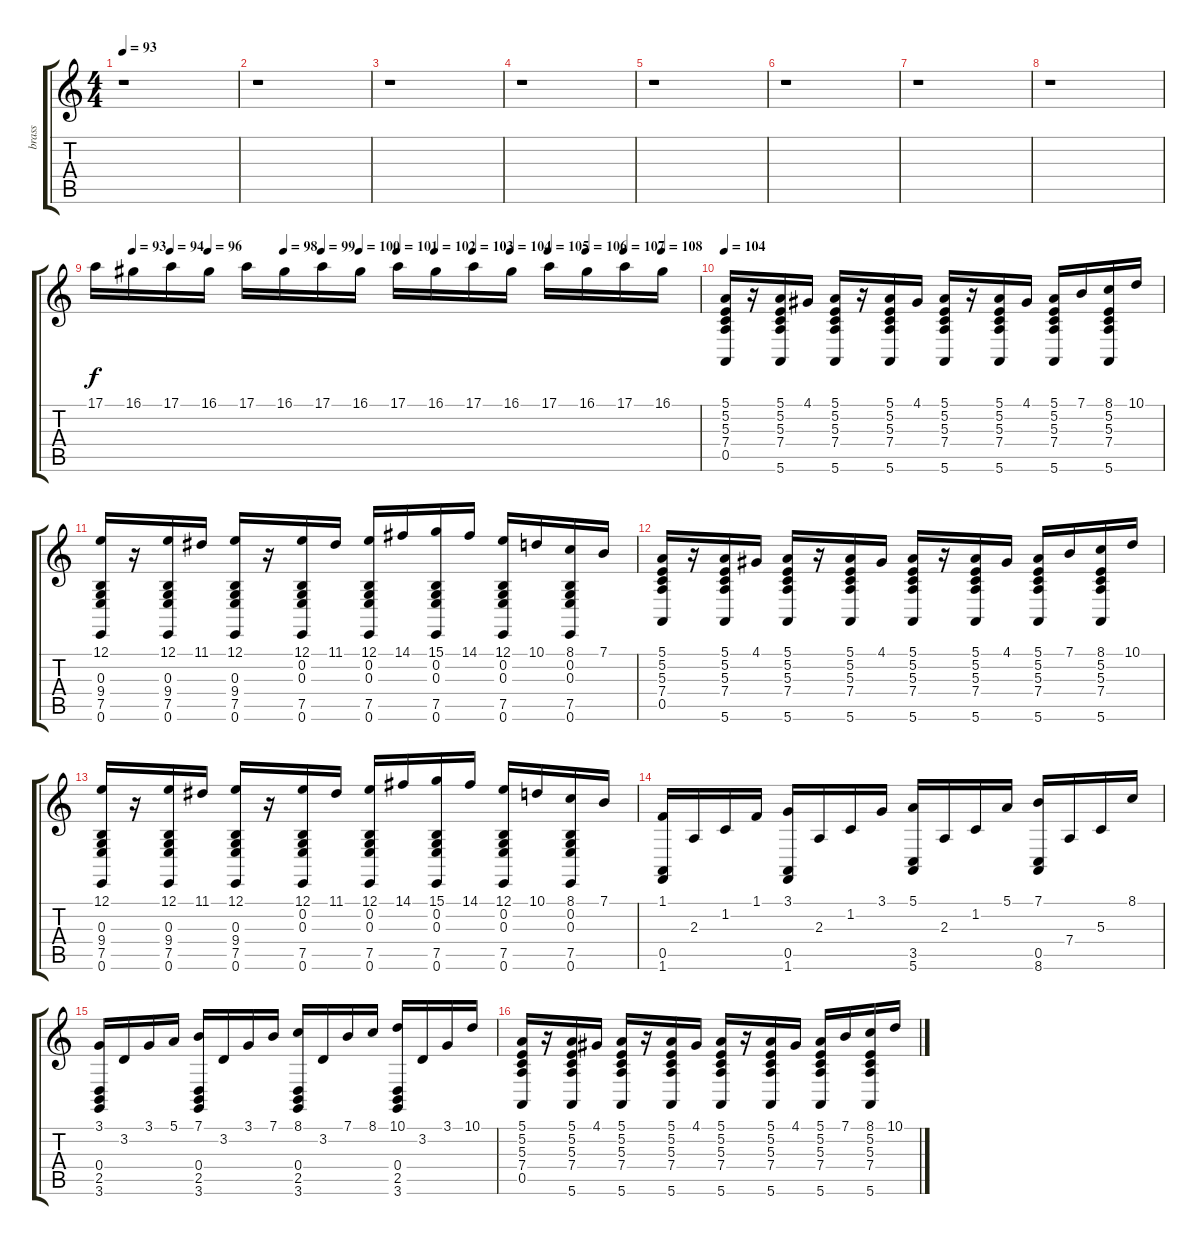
\track ("brass" "brass") {instrument stringensemble1}
\staff {score tabs}
\tuning (E4 B3 G3 D3 A2 E2) {hide}
\ts (4 4)
\tempo 93
\clef g2
\ks c
r.1{dy f} |
r.1 |
r.1 |
r.1 |
r.1 |
r.1 |
r.1 |
r.1 |
\tempo (93 0.0625)
\tempo (94 0.125)
\tempo (96 0.1875)
\tempo (98 0.3125)
\tempo (99 0.375)
\tempo (100 0.4375)
\tempo (101 0.5)
\tempo (102 0.5625)
\tempo (103 0.625)
\tempo (104 0.6875)
\tempo (105 0.75)
\tempo (106 0.8125)
\tempo (107 0.875)
\tempo (108 0.9375)
17.1.16 16.1.16 17.1.16 16.1.16 17.1.16 16.1.16 17.1.16 16.1.16 17.1.16 16.1.16 17.1.16 16.1.16 17.1.16 16.1.16 17.1.16 16.1.16 |
\tempo 104
(5.1 5.2 5.3 7.4 0.5).16 r.16 (5.1 5.2 5.3 7.4 5.6).16 4.1.16 (5.1 5.2 5.3 7.4 5.6).16 r.16 (5.1 5.2 5.3 7.4 5.6).16 4.1.16 (5.1 5.2 5.3 7.4 5.6).16 r.16 (5.1 5.2 5.3 7.4 5.6).16 4.1.16 (5.1 5.2 5.3 7.4 5.6).16 7.1.16 (8.1 5.2 5.3 7.4 5.6).16 10.1.16 |
(12.1 0.3 9.4 7.5 0.6).16 r.16 (12.1 0.3 9.4 7.5 0.6).16 11.1.16 (12.1 0.3 9.4 7.5 0.6).16 r.16 (12.1 0.2 0.3 7.5 0.6).16 11.1.16 (12.1 0.2 0.3 7.5 0.6).16 14.1.16 (15.1 0.2 0.3 7.5 0.6).16 14.1.16 (12.1 0.2 0.3 7.5 0.6).16 10.1.16 (8.1 0.2 0.3 7.5 0.6).16 7.1.16 |
(5.1 5.2 5.3 7.4 0.5).16 r.16 (5.1 5.2 5.3 7.4 5.6).16 4.1.16 (5.1 5.2 5.3 7.4 5.6).16 r.16 (5.1 5.2 5.3 7.4 5.6).16 4.1.16 (5.1 5.2 5.3 7.4 5.6).16 r.16 (5.1 5.2 5.3 7.4 5.6).16 4.1.16 (5.1 5.2 5.3 7.4 5.6).16 7.1.16 (8.1 5.2 5.3 7.4 5.6).16 10.1.16 |
(12.1 0.3 9.4 7.5 0.6).16 r.16 (12.1 0.3 9.4 7.5 0.6).16 11.1.16 (12.1 0.3 9.4 7.5 0.6).16 r.16 (12.1 0.2 0.3 7.5 0.6).16 11.1.16 (12.1 0.2 0.3 7.5 0.6).16 14.1.16 (15.1 0.2 0.3 7.5 0.6).16 14.1.16 (12.1 0.2 0.3 7.5 0.6).16 10.1.16 (8.1 0.2 0.3 7.5 0.6).16 7.1.16 |
(1.1 0.5 1.6).16 2.3.16 1.2.16 1.1.16 (3.1 0.5 1.6).16 2.3.16 1.2.16 3.1.16 (5.1 3.5 5.6).16 2.3.16 1.2.16 5.1.16 (7.1 0.5 8.6).16 7.4.16 5.3.16 8.1.16 |
(3.1 0.4 2.5 3.6).16 3.2.16 3.1.16 5.1.16 (7.1 0.4 2.5 3.6).16 3.2.16 3.1.16 7.1.16 (8.1 0.4 2.5 3.6).16 3.2.16 7.1.16 8.1.16 (10.1 0.4 2.5 3.6).16 3.2.16 3.1.16 10.1.16 |
(5.1 5.2 5.3 7.4 0.5).16 r.16 (5.1 5.2 5.3 7.4 5.6).16 4.1.16 (5.1 5.2 5.3 7.4 5.6).16 r.16 (5.1 5.2 5.3 7.4 5.6).16 4.1.16 (5.1 5.2 5.3 7.4 5.6).16 r.16 (5.1 5.2 5.3 7.4 5.6).16 4.1.16 (5.1 5.2 5.3 7.4 5.6).16 7.1.16 (8.1 5.2 5.3 7.4 5.6).16 10.1.16
